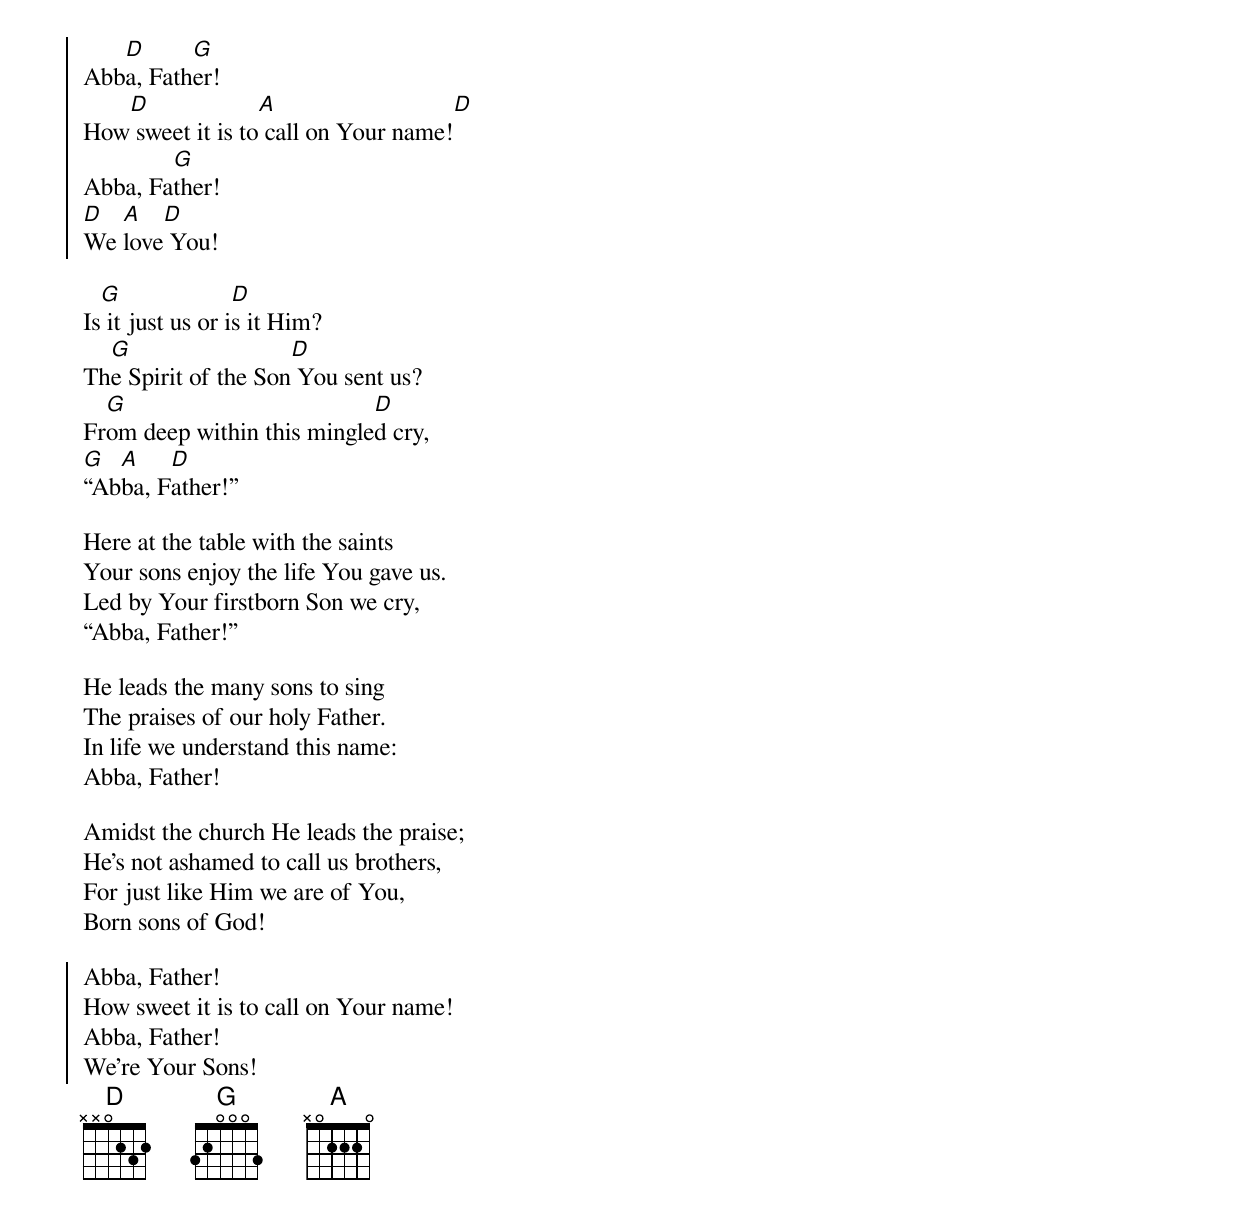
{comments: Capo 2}

{start_of_chorus}
Abb[D]a, Fath[G]er!
How[D] sweet it is to[A] call on Your name![D]
Abba, Fa[G]ther!
[D]We [A]love[D] You!
{end_of_chorus}

Is[G] it just us or i[D]s it Him?
Th[G]e Spirit of the Son[D] You sent us?
Fr[G]om deep within this mingle[D]d cry,
[G]“Ab[A]ba, F[D]ather!”

Here at the table with the saints
Your sons enjoy the life You gave us.
Led by Your firstborn Son we cry,
“Abba, Father!”

He leads the many sons to sing
The praises of our holy Father.
In life we understand this name:
Abba, Father!

Amidst the church He leads the praise;
He’s not ashamed to call us brothers,
For just like Him we are of You,
Born sons of God!

{start_of_chorus}
Abba, Father!
How sweet it is to call on Your name!
Abba, Father!
We’re Your Sons!
{end_of_chorus}
